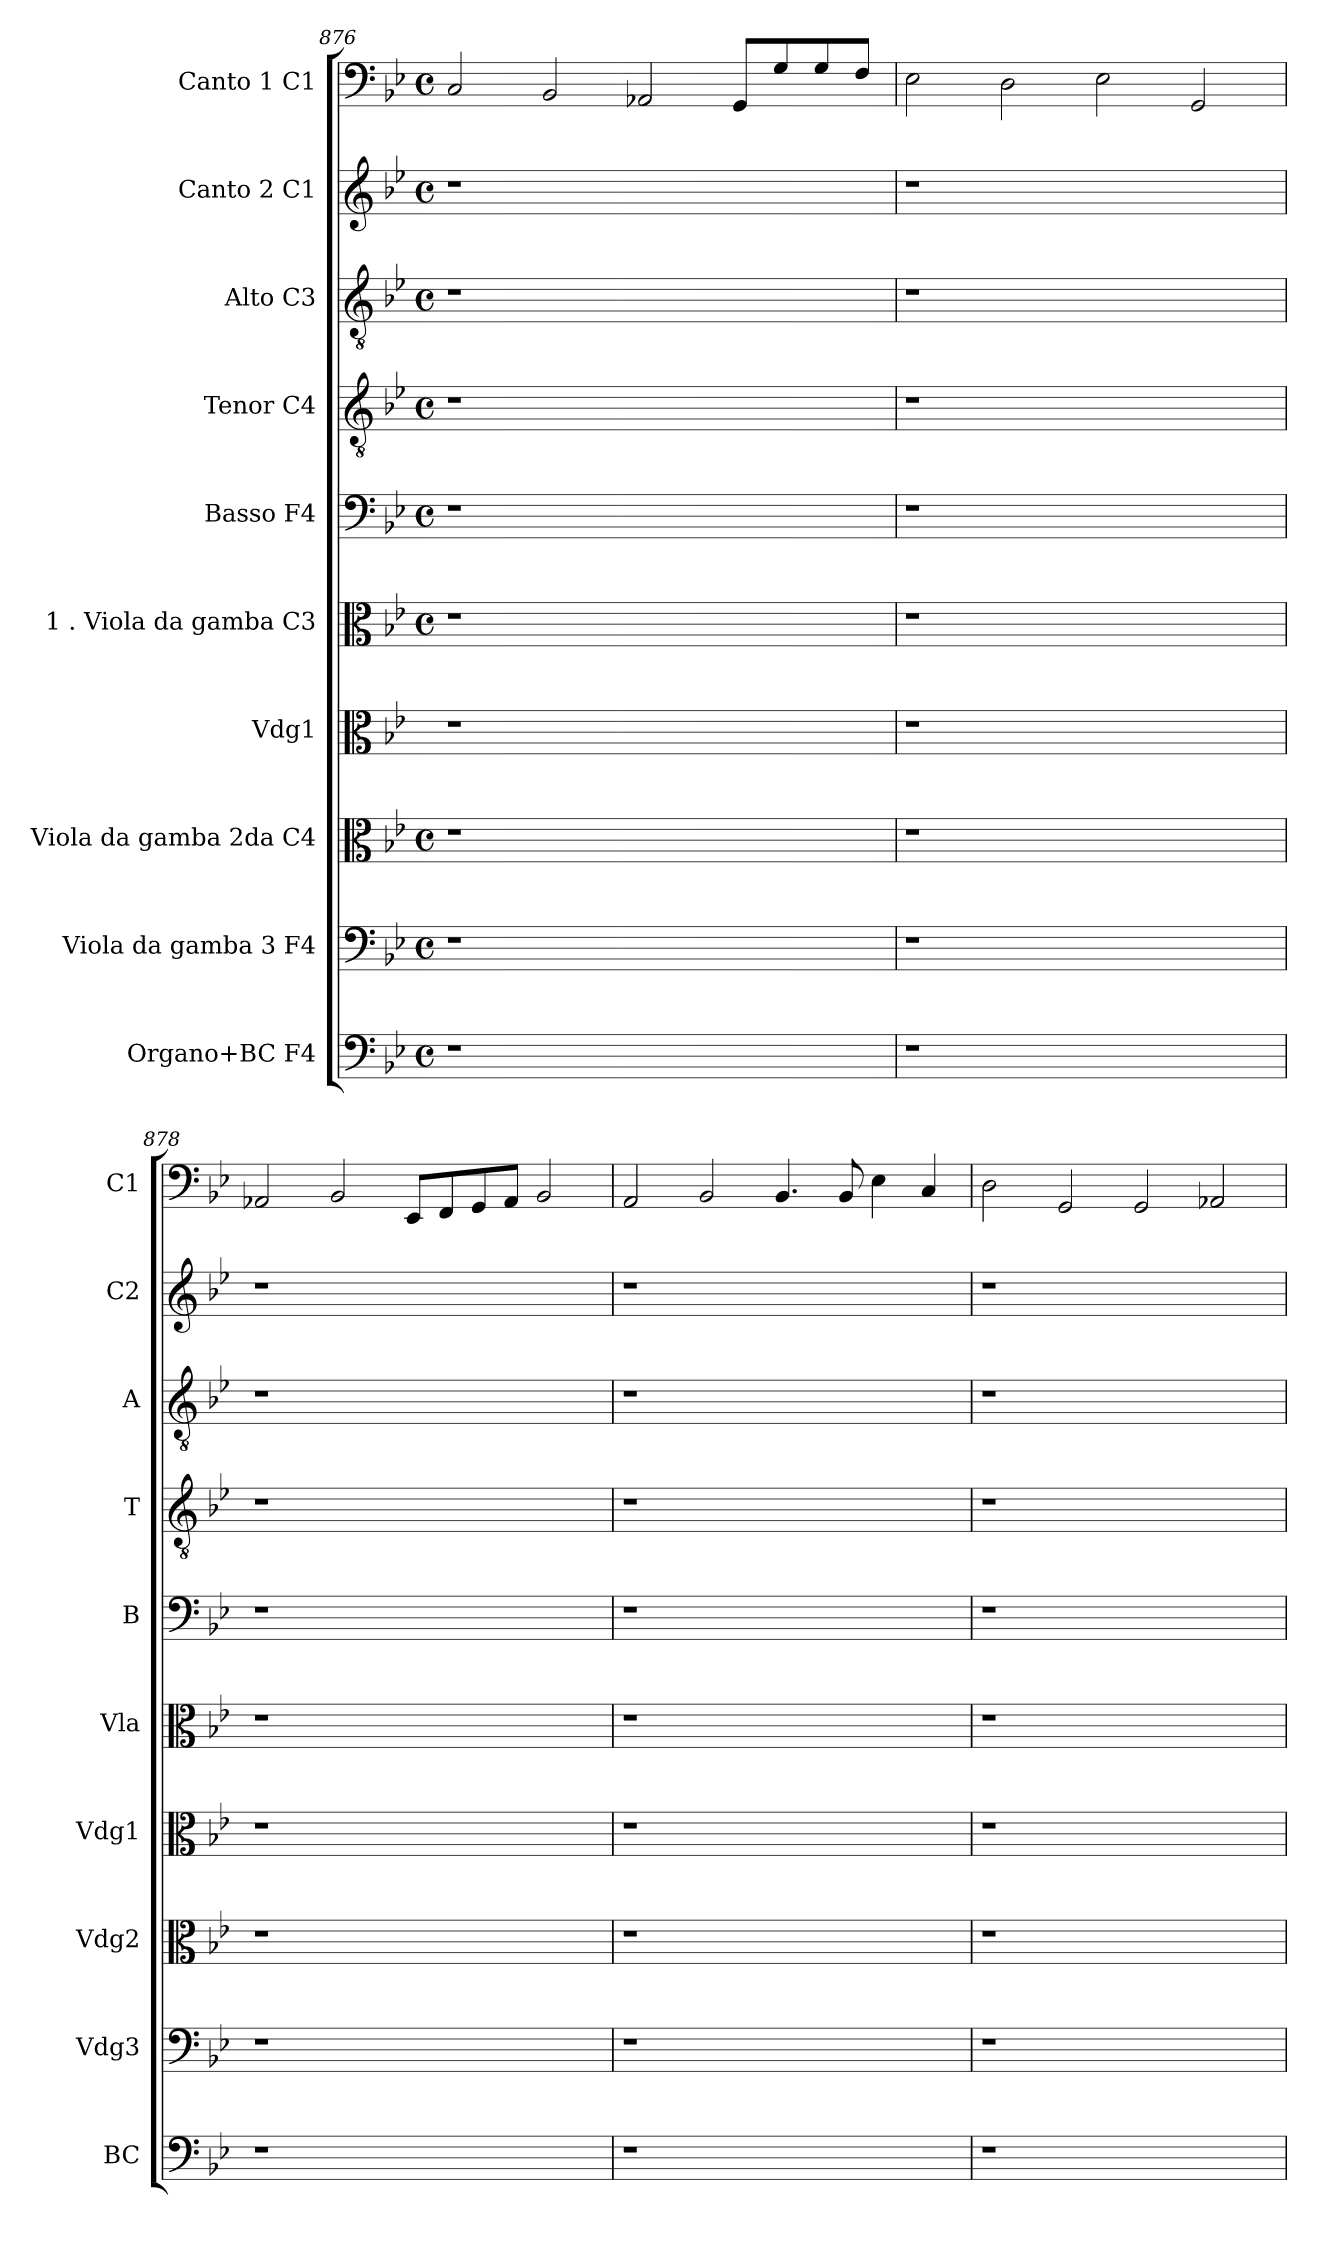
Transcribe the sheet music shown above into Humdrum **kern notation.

**kern	**kern	**kern	**kern	**kern	**kern	**kern	**kern	**kern	**kern
*part10	*part9	*part8	*part7	*part6	*part5	*part4	*part3	*part2	*part1
*staff10	*staff9	*staff8	*staff7	*staff6	*staff5	*staff4	*staff3	*staff2	*staff1
*I"Organo+BC F4	*I"Viola da gamba 3 F4	*I"Viola da gamba 2da C4	*I"Vdg1	*I"1 . Viola da gamba C3	*I"Basso F4	*I"Tenor C4	*I"Alto C3	*I"Canto 2 C1	*I"Canto 1 C1
*I'BC	*I'Vdg3	*I'Vdg2	*I'Vdg1	*I'Vla	*I'B	*I'T	*I'A	*I'C2	*I'C1
*clefF4	*clefF4	*clefC3	*clefC3	*clefC3	*clefF4	*clefGv2	*clefGv2	*clefG2	*clefF4
*k[b-e-]	*k[b-e-]	*k[b-e-]	*k[b-e-]	*k[b-e-]	*k[b-e-]	*k[b-e-]	*k[b-e-]	*k[b-e-]	*k[b-e-]
*B-:	*B-:	*B-:	*B-:	*B-:	*B-:	*B-:	*B-:	*B-:	*B-:
*M4/4	*M4/4	*M4/4	*	*M4/4	*M4/4	*M4/4	*M4/4	*M4/4	*M4/4
*met(c)	*met(c)	*met(c)	*	*met(c)	*met(c)	*met(c)	*met(c)	*met(c)	*met(c)
=876	=876	=876	=876	=876	=876	=876	=876	=876	=876
1r	1r	1r	1r	1r	1r	1r	1r	1r	2C/
.	.	.	.	.	.	.	.	.	2BB-/
1ryy	1ryy	1ryy	1ryy	1ryy	1ryy	1ryy	1ryy	1ryy	2AA-X/
.	.	.	.	.	.	.	.	.	8GG/L
.	.	.	.	.	.	.	.	.	8G/
.	.	.	.	.	.	.	.	.	8G/
.	.	.	.	.	.	.	.	.	8F/J
=877	=877	=877	=877	=877	=877	=877	=877	=877	=877
1r	1r	1r	1r	1r	1r	1r	1r	1r	2E-\
.	.	.	.	.	.	.	.	.	2D\
1ryy	1ryy	1ryy	1ryy	1ryy	1ryy	1ryy	1ryy	1ryy	2E-\
.	.	.	.	.	.	.	.	.	2GG/
!!LO:PB:g=z
=878	=878	=878	=878	=878	=878	=878	=878	=878	=878
1r	1r	1r	1r	1r	1r	1r	1r	1r	2AA-X/
.	.	.	.	.	.	.	.	.	2BB-/
1ryy	1ryy	1ryy	1ryy	1ryy	1ryy	1ryy	1ryy	1ryy	8EE-/L
.	.	.	.	.	.	.	.	.	8FF/
.	.	.	.	.	.	.	.	.	8GG/
.	.	.	.	.	.	.	.	.	8AA-/J
.	.	.	.	.	.	.	.	.	2BB-/
=879	=879	=879	=879	=879	=879	=879	=879	=879	=879
1r	1r	1r	1r	1r	1r	1r	1r	1r	2AA/
.	.	.	.	.	.	.	.	.	2BB-/
1ryy	1ryy	1ryy	1ryy	1ryy	1ryy	1ryy	1ryy	1ryy	4.BB-/
.	.	.	.	.	.	.	.	.	8BB-/
.	.	.	.	.	.	.	.	.	4E-\
.	.	.	.	.	.	.	.	.	4C/
=880	=880	=880	=880	=880	=880	=880	=880	=880	=880
1r	1r	1r	1r	1r	1r	1r	1r	1r	2D\
.	.	.	.	.	.	.	.	.	2GG/
1ryy	1ryy	1ryy	1ryy	1ryy	1ryy	1ryy	1ryy	1ryy	2GG/
.	.	.	.	.	.	.	.	.	2AA-X/
=	=	=	=	=	=	=	=	=	=
*-	*-	*-	*-	*-	*-	*-	*-	*-	*-
